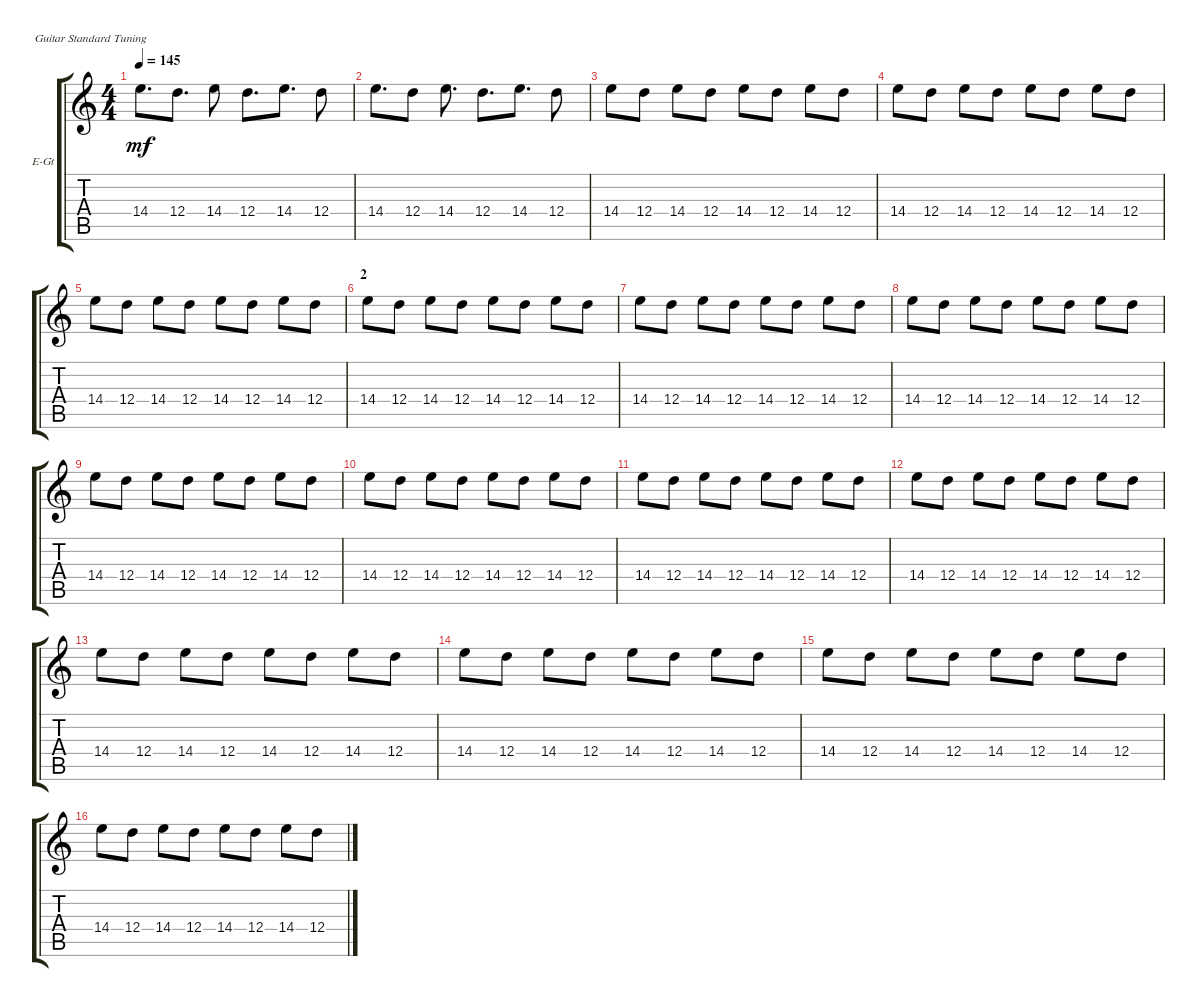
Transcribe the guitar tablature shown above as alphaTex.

\defaultSystemsLayout 4
\bracketExtendMode groupsimilarinstruments
\firstSystemTrackNameOrientation horizontal
\otherSystemsTrackNameOrientation horizontal
\track ("Electric Guitar" "E-Gt") {instrument electricguitarclean}
\staff {score tabs}
\tuning (E4 B3 G3 D3 A2 E2)
\ts (4 4)
\tempo 145
\clef g2
\ks c
14.4.8{d dy mf} 12.4.8{d} 14.4.8 12.4.8{d} 14.4.8{d} 12.4.8 |
14.4.8{d} 12.4.8 14.4.8{d} 12.4.8{d} 14.4.8{d} 12.4.8 |
14.4.8 12.4.8 14.4.8 12.4.8 14.4.8 12.4.8 14.4.8 12.4.8 |
14.4.8 12.4.8 14.4.8 12.4.8 14.4.8 12.4.8 14.4.8 12.4.8 |
14.4.8 12.4.8 14.4.8 12.4.8 14.4.8 12.4.8 14.4.8 12.4.8 |
\section ("" "2")
14.4.8 12.4.8 14.4.8 12.4.8 14.4.8 12.4.8 14.4.8 12.4.8 |
14.4.8 12.4.8 14.4.8 12.4.8 14.4.8 12.4.8 14.4.8 12.4.8 |
14.4.8 12.4.8 14.4.8 12.4.8 14.4.8 12.4.8 14.4.8 12.4.8 |
14.4.8 12.4.8 14.4.8 12.4.8 14.4.8 12.4.8 14.4.8 12.4.8 |
14.4.8 12.4.8 14.4.8 12.4.8 14.4.8 12.4.8 14.4.8 12.4.8 |
14.4.8 12.4.8 14.4.8 12.4.8 14.4.8 12.4.8 14.4.8 12.4.8 |
14.4.8 12.4.8 14.4.8 12.4.8 14.4.8 12.4.8 14.4.8 12.4.8 |
14.4.8 12.4.8 14.4.8 12.4.8 14.4.8 12.4.8 14.4.8 12.4.8 |
14.4.8 12.4.8 14.4.8 12.4.8 14.4.8 12.4.8 14.4.8 12.4.8 |
14.4.8 12.4.8 14.4.8 12.4.8 14.4.8 12.4.8 14.4.8 12.4.8 |
14.4.8 12.4.8 14.4.8 12.4.8 14.4.8 12.4.8 14.4.8 12.4.8
